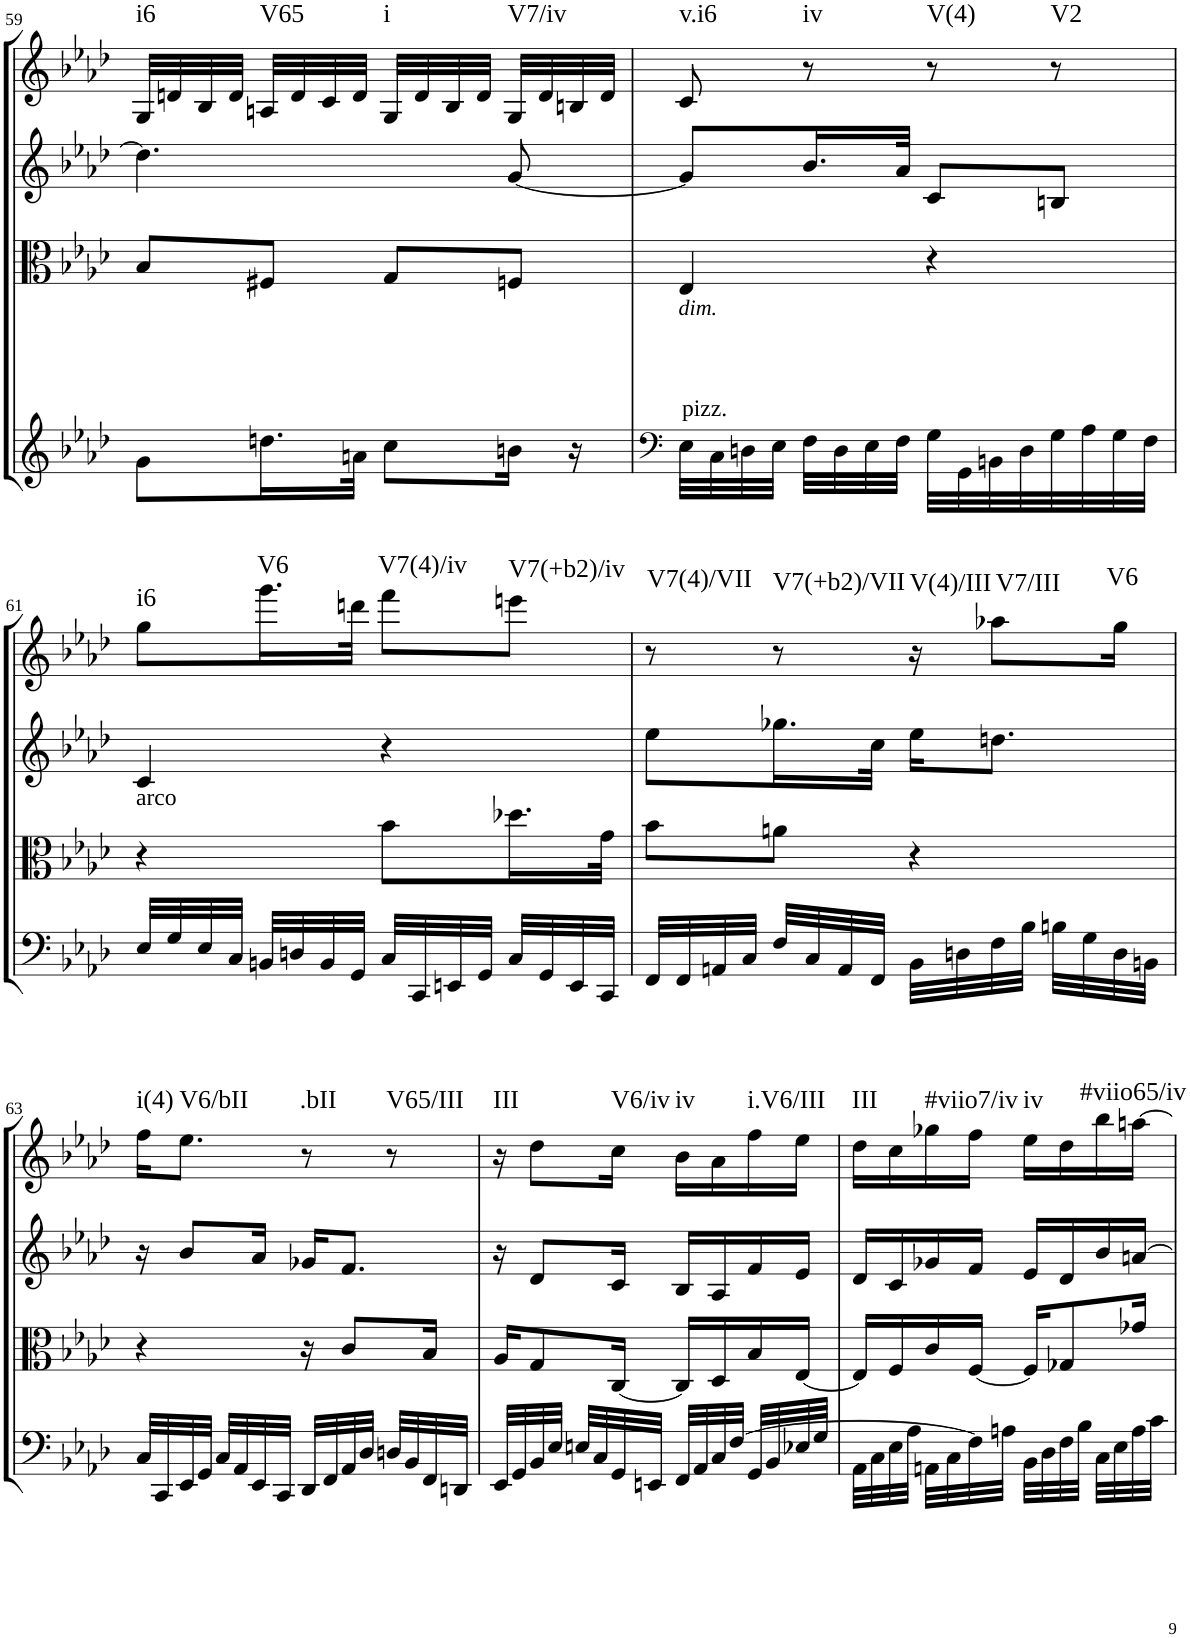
**kern	**kern	**kern	**kern	**harte
*part4	*part3	*part2	*part1	*part1
*staff4	*staff3	*staff2	*staff1	*
*I"Cello	*I"Viola	*I"2nd Violin	*I"1st Violin	*
*	*I'Vla	*I'Vln	*I'Vln	*
!!LO:PB:g=z
*clefG2	*clefC3	*clefG2	*clefG2	*
*k[b-e-a-d-]	*k[b-e-a-d-]	*k[b-e-a-d-]	*k[b-e-a-d-]	*
*f:	*f:	*f:	*f:	*
*M2/4	*M2/4	*M2/4	*M2/4	*
=59	=59	=59	=59	=59
!	!	!	!	!LO:H:kt=i6
8g\L	8B-/L	4.dd\]	32G/LLL	N
.	.	.	32dn/	.
.	.	.	32B-/	.
.	.	.	32d/JJJ	.
!	!	!	!	!LO:H:kt=V65
16.ddn\L	8F#X/J	.	32An/LLL	N
.	.	.	32d/	.
.	.	.	32c/	.
32an\JJk	.	.	32d/JJJ	.
!	!	!	!	!LO:H:kt=i
8cc\L	8G/L	.	32G/LLL	N
.	.	.	32d/	.
.	.	.	32B-/	.
.	.	.	32d/JJJ	.
!	!	!	!	!LO:H:kt=V7/iv
16bn\Jk	8Fn/J	[8g/	32G/LLL	N
.	.	.	32d/	.
16r	.	.	32Bn/	.
.	.	.	32d/JJJ	.
=60	=60	=60	=60	=60
*clefF4	*	*	*	*
!LO:TX:a:t=pizz.	!	!	!	!
!LO:TX:a:i:t=dim.	!	!	!	!LO:H:kt=v.i6
32E-\LLL	4E-/	8g/L]	8c/	N
32C\	.	.	.	.
32Dn\	.	.	.	.
32E-\JJJ	.	.	.	.
!	!	!	!	!LO:H:kt=iv
32F\LLL	.	16.b-/L	8r	N
32D\	.	.	.	.
32E-\	.	.	.	.
32F\JJJ	.	32a-/JJk	.	.
!	!	!	!	!LO:H:kt=V(4)
32G\LLL	4r	8c/L	8r	N
32GG\	.	.	.	.
32BBn\	.	.	.	.
32D\	.	.	.	.
!	!	!	!	!LO:H:kt=V2
32G\	.	8Bn/J	8r	N
32A-\	.	.	.	.
32G\	.	.	.	.
32F\JJJ	.	.	.	.
!!LO:LB:g=z
=61	=61	=61	=61	=61
!	!LO:TX:a:t=arco	!	!	!LO:H:kt=i6
32E-/LLL	4r	4c/	8gg\L	N
32G/	.	.	.	.
32E-/	.	.	.	.
32C/JJJ	.	.	.	.
!	!	!	!	!LO:H:kt=V6
32BBn/LLL	.	.	16.ggg\L	N
32Dn/	.	.	.	.
32BB/	.	.	.	.
32GG/JJJ	.	.	32dddn\JJk	.
!	!	!	!	!LO:H:kt=V7(4)/iv
32C/LLL	8b-\L	4r	8fff\L	N
32CC/	.	.	.	.
32EEn/	.	.	.	.
32GG/JJJ	.	.	.	.
!	!	!	!	!LO:H:kt=V7(+b2)/iv
32C/LLL	16.dd-X\L	.	8eeen\J	N
32GG/	.	.	.	.
32EE/	.	.	.	.
32CC/JJJ	32g\JJk	.	.	.
=62	=62	=62	=62	=62
!	!	!	!	!LO:H:kt=V7(4)/VII
32FF/LLL	8b-\L	8ee-\L	8r	N
32FF/	.	.	.	.
32AAn/	.	.	.	.
32C/JJJ	.	.	.	.
!	!	!	!	!LO:H:kt=V7(+b2)/VII
32F/LLL	8an\J	16.gg-X\L	8r	N
32C/	.	.	.	.
32AA/	.	.	.	.
32FF/JJJ	.	32cc\JJk	.	.
!	!	!	!	!LO:H:kt=V(4)/III
32BB-\LLL	4r	16ee-\KL	16r	N
32Dn\	.	.	.	.
!	!	!	!	!LO:H:kt=V7/III
32F\	.	8.ddn\J	8aa-X\L	N
32B-\JJJ	.	.	.	.
32Bn\LLL	.	.	.	.
32G\	.	.	.	.
!	!	!	!	!LO:H:kt=V6
32D\	.	.	16gg\Jk	N
32BBn\JJJ	.	.	.	.
!!LO:LB:g=z
=63	=63	=63	=63	=63
!	!	!	!	!LO:H:kt=i(4)
32C/LLL	4r	16r	16ff\KL	N
32CC/	.	.	.	.
!	!	!	!	!LO:H:kt=V6/bII
32EE-/	.	8b-/L	8.ee-\J	N
32GG/JJJ	.	.	.	.
32C/LLL	.	.	.	.
32AA-/	.	.	.	.
32EE-/	.	16a-/Jk	.	.
32CC/JJJ	.	.	.	.
!	!	!	!	!LO:H:kt=.bII
32DD-/LLL	16r	16g-X/KL	8r	N
32FF/	.	.	.	.
32AA-/	8c/L	8.f/J	.	.
32D-/JJJ	.	.	.	.
!	!	!	!	!LO:H:kt=V65/III
32Dn/LLL	.	.	8r	N
32BB-/	.	.	.	.
32FF/	16B-/Jk	.	.	.
32DDn/JJJ	.	.	.	.
=64	=64	=64	=64	=64
!	!	!	!	!LO:H:kt=III
32EE-/LLL	16A-/KL	16r	16r	N
32GG/	.	.	.	.
32BB-/	8G/	8d-/L	8dd-\L	.
32E-/JJJ	.	.	.	.
32En/LLL	.	.	.	.
32C/	.	.	.	.
!	!	!	!	!LO:H:kt=V6/iv
32GG/	[16C/Jk	16c/Jk	16cc\Jk	N
32EEn/JJJ	.	.	.	.
!	!	!	!	!LO:H:kt=iv
32FF/LLL	16C/LL]	16B-/LL	16b-\LL	N
32AA-/	.	.	.	.
32C/	16D-/	16A-/	16a-\	.
[32F/JJJ	.	.	.	.
!	!	!	!	!LO:H:kt=i.V6/III
32GG/LLL	16B-/	16f/	16ff\	N
32BB-/	.	.	.	.
32E-X/	[16E-/JJ	16e-/JJ	16ee-\JJ	.
32G/JJJ	.	.	.	.
=65	=65	=65	=65	=65
!	!	!	!	!LO:H:kt=III
32AA-\LLL	16E-/LL]	16d-/LL	16dd-\LL	N
32C\	.	.	.	.
32E-\	16F/	16c/	16cc\	.
32A-\JJJ	.	.	.	.
!	!	!	!	!LO:H:kt=#viio7/iv
32AAn\LLL	16c/	16g-X/	16gg-X\	N
32C\	.	.	.	.
32F\]	[16F/JJ	16f/JJ	16ff\JJ	.
32An\JJJ	.	.	.	.
!	!	!	!	!LO:H:kt=iv
32BB-\LLL	16F/KL]	16e-/LL	16ee-\LL	N
32D-\	.	.	.	.
32F\	8G-X/	16d-/	16dd-\	.
32B-\JJJ	.	.	.	.
!	!	!	!	!LO:H:kt=#viio65/iv
32C\LLL	.	16b-/	16bb-\	N
32E-\	.	.	.	.
32A\	16g-X/Jk	[16an/JJ	[16aan\JJ	.
32c\JJJ	.	.	.	.
=	=	=	=	=
*-	*-	*-	*-	*-
